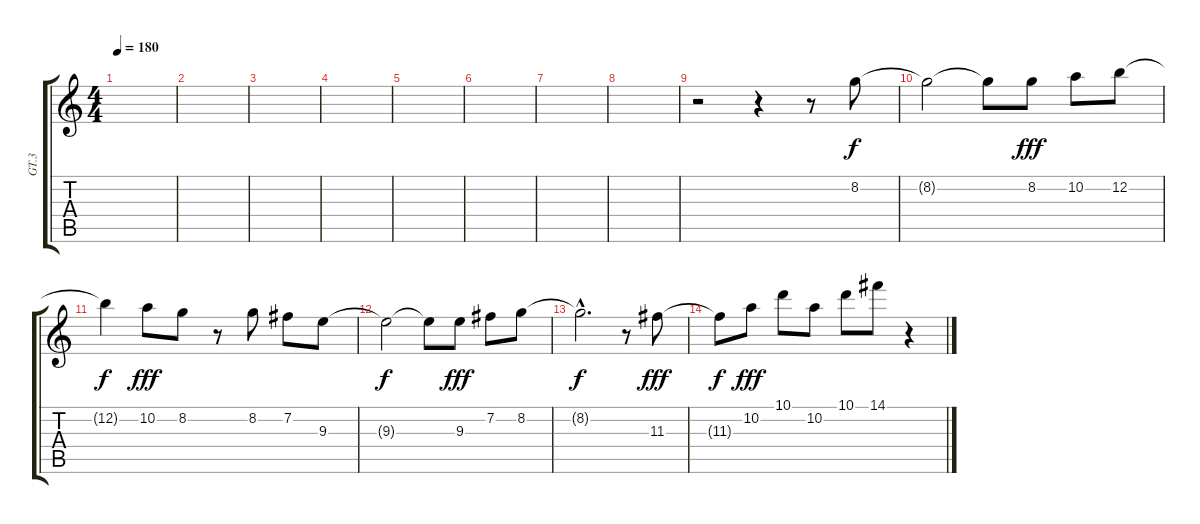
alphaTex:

\track ("GT.3" "GT.3") {instrument distortionguitar}
\staff {score tabs}
\tuning (E4 B3 G3 D3 A2 E2) {hide}
\ts (4 4)
\tempo 180
\clef g2
\ks c
|
|
|
|
|
|
|
|
r.2 r.4 r.8 8.2.8 |
8.2{t}.2{dy f} 8.2{t}.8 8.2.8{dy fff} 10.2.8 12.2.8 |
12.2{t}.4{dy f} 10.2.8{dy fff} 8.2.8 r.8 8.2.8 7.2.8 9.3.8 |
9.3{t}.2{dy f} 9.3{t}.8 9.3.8{dy fff} 7.2.8 8.2.8 |
8.2{hac t}.2{d dy f} r.8 11.3.8{dy fff} |
11.3{t}.8{dy f} 10.2.8{dy fff} 10.1.8 10.2.8 10.1.8 14.1.8 r.4
